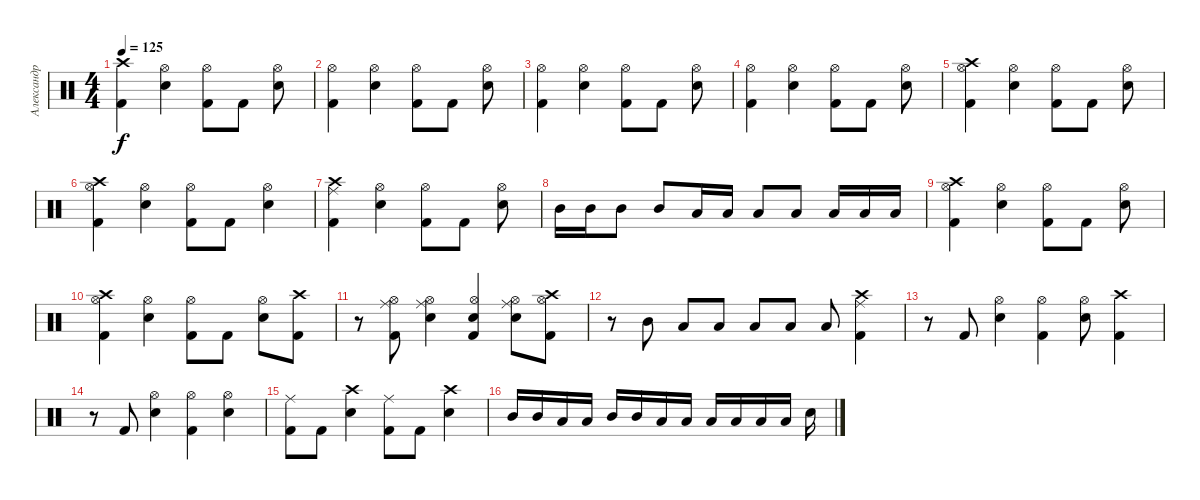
\track ("Александр Манякин" "Александр ") {instrument percussion}
\staff {score}
\articulation defaults
\ts (4 4)
\tempo 125
\clef neutral
\ks c
("Crash high (hit)" "Kick (hit) 2").4{dy f} ("Hi-Hat (open)" "Snare (hit) 2").4 ("Hi-Hat (open)" "Kick (hit) 2").8 "Kick (hit) 2".8 ("Hi-Hat (open)" "Snare (hit) 2").8 |
("Hi-Hat (open)" "Kick (hit) 2").4 ("Hi-Hat (open)" "Snare (hit) 2").4 ("Hi-Hat (open)" "Kick (hit) 2").8 "Kick (hit) 2".8 ("Hi-Hat (open)" "Snare (hit) 2").8 |
("Hi-Hat (open)" "Kick (hit) 2").4 ("Hi-Hat (open)" "Snare (hit) 2").4 ("Hi-Hat (open)" "Kick (hit) 2").8 "Kick (hit) 2".8 ("Hi-Hat (open)" "Snare (hit) 2").8 |
("Hi-Hat (open)" "Kick (hit) 2").4 ("Hi-Hat (open)" "Snare (hit) 2").4 ("Hi-Hat (open)" "Kick (hit) 2").8 "Kick (hit) 2".8 ("Hi-Hat (open)" "Snare (hit) 2").8 |
("Hi-Hat (open)" "Kick (hit) 2" "Crash high (hit)").4 ("Hi-Hat (open)" "Snare (hit) 2").4 ("Hi-Hat (open)" "Kick (hit) 2").8 "Kick (hit) 2".8 ("Hi-Hat (open)" "Snare (hit) 2").8 |
("Hi-Hat (open)" "Kick (hit) 2" "Crash high (hit)").4 ("Hi-Hat (open)" "Snare (hit) 2").4 ("Hi-Hat (open)" "Kick (hit) 2").8 "Kick (hit) 2".8 ("Hi-Hat (open)" "Snare (hit) 2").4 |
("Crash high (hit)" "Kick (hit) 2" "Ride (middle)").4 ("Hi-Hat (open)" "Snare (hit) 2").4 ("Hi-Hat (open)" "Kick (hit) 2").8 "Kick (hit) 2".8 ("Hi-Hat (open)" "Snare (hit) 2").8 |
"Mid Tom (hit)".16{volume 13} "Mid Tom (hit)".16 "Mid Tom (hit)".8 "Mid Tom (hit)".8 "Low Tom (hit)".16 "Low Tom (hit)".16 "Low Tom (hit)".8 "Low Tom (hit)".8 "Low Floor Tom (hit)".16 "Low Floor Tom (hit)".16 "Low Floor Tom (hit)".16 |
("Hi-Hat (open)" "Kick (hit) 2" "Crash high (hit)").4{volume 11} ("Hi-Hat (open)" "Snare (hit) 2").4 ("Hi-Hat (open)" "Kick (hit) 2").8 "Kick (hit) 2".8 ("Hi-Hat (open)" "Snare (hit) 2").8 |
("Hi-Hat (open)" "Kick (hit) 2" "Crash high (hit)").4 ("Hi-Hat (open)" "Snare (hit) 2").4 ("Hi-Hat (open)" "Kick (hit) 2").8 "Kick (hit) 2".8 ("Hi-Hat (open)" "Snare (hit) 2").8 ("Crash high (hit)" "Kick (hit) 2").8 |
r.8 ("Hi-Hat (open)" "Ride (middle)" "Kick (hit) 2").8 ("Hi-Hat (open)" "Ride (middle)" "Snare (hit) 2").4 ("Hi-Hat (open)" "Snare (hit)" "Kick (hit) 2").4 ("Hi-Hat (open)" "Ride (middle)" "Snare (hit) 2").8 ("Hi-Hat (open)" "Crash high (hit)" "Kick (hit) 2").8 |
r.8 "Mid Tom (hit)".8{volume 16} "Low Tom (hit)".8 "Low Tom (hit)".8 "Low Tom (hit)".8 "Low Tom (hit)".8 "Low Floor Tom (hit)".8 ("Ride (middle)" "Crash high (hit)" "Kick (hit) 2").4{volume 11} |
r.8 "Kick (hit) 2".8 ("Hi-Hat (open)" "Snare (hit) 2").4 ("Hi-Hat (open)" "Kick (hit) 2").4 ("Hi-Hat (open)" "Snare (hit) 2").8 ("Crash high (hit)" "Kick (hit) 2").4 |
r.8 "Kick (hit) 2".8 ("Hi-Hat (open)" "Snare (hit) 2").4 ("Hi-Hat (open)" "Kick (hit) 2").4 ("Hi-Hat (open)" "Snare (hit) 2").4 |
("Kick (hit) 2" "Ride (middle)").8 "Kick (hit) 2".8 ("Crash high (hit)" "Snare (hit) 2").4 ("Kick (hit) 2" "Ride (middle)").8 "Kick (hit) 2".8 ("Crash high (hit)" "Snare (hit) 2").4 |
"Mid Tom (hit)".16 "Mid Tom (hit)".16 "Low Tom (hit)".16 "Low Tom (hit)".16 "Mid Tom (hit)".16 "Mid Tom (hit)".16 "Low Floor Tom (hit)".16 "Low Floor Tom (hit)".16 "Low Tom (hit)".16 "Low Tom (hit)".16 "Low Floor Tom (hit)".16 "Low Floor Tom (hit)".16 "Snare (hit) 2".16{volume 13}
